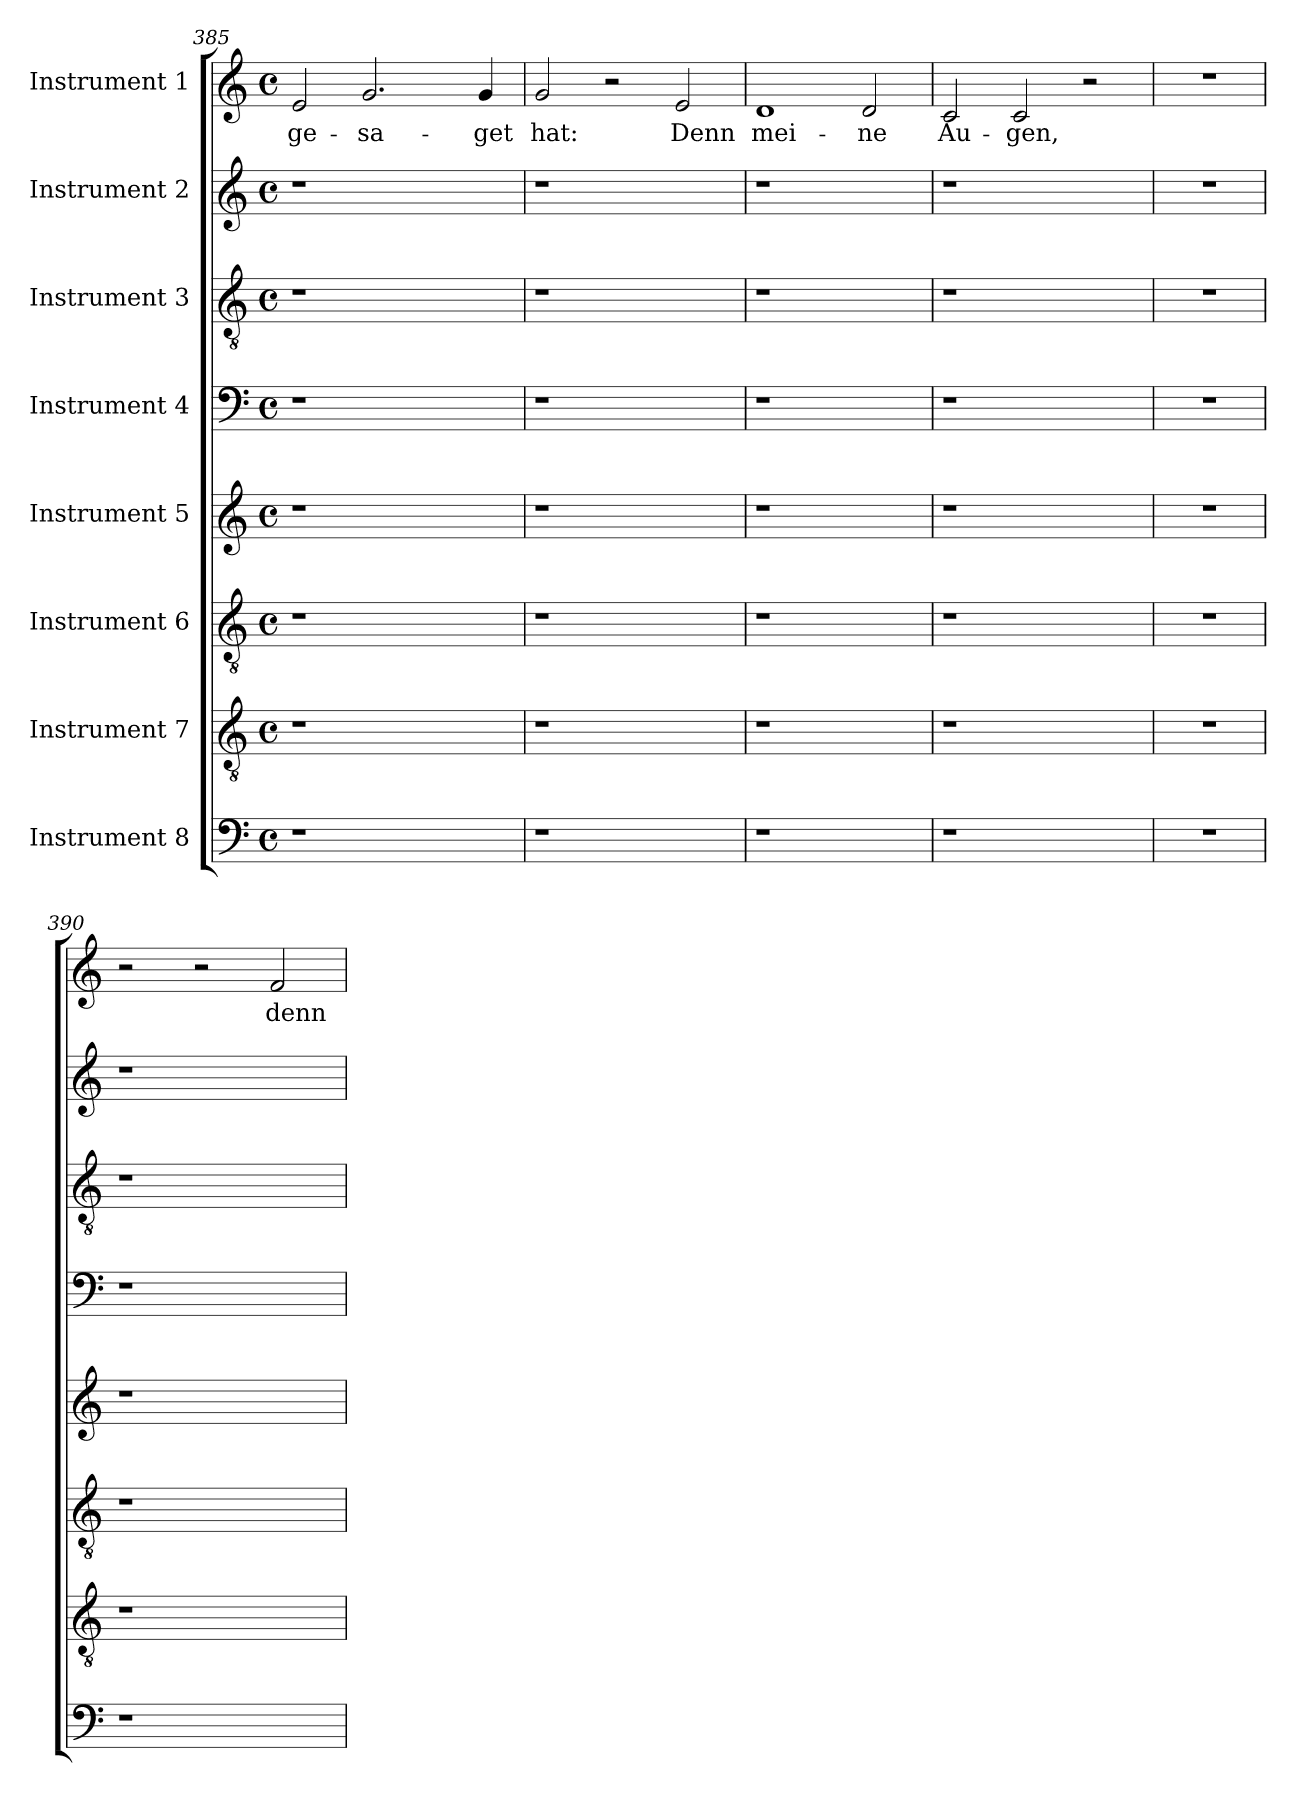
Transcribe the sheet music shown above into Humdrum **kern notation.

**kern	**kern	**kern	**kern	**kern	**kern	**kern	**kern	**text
*part8	*part7	*part6	*part5	*part4	*part3	*part2	*part1	*part1
*staff8	*staff7	*staff6	*staff5	*staff4	*staff3	*staff2	*staff1	*staff1
*I"Instrument 8	*I"Instrument 7	*I"Instrument 6	*I"Instrument 5	*I"Instrument 4	*I"Instrument 3	*I"Instrument 2	*I"Instrument 1	*
*clefF4	*clefGv2	*clefGv2	*clefG2	*clefF4	*clefGv2	*clefG2	*clefG2	*
*M4/4	*M4/4	*M4/4	*M4/4	*M4/4	*M4/4	*M4/4	*M4/4	*
*met(c)	*met(c)	*met(c)	*met(c)	*met(c)	*met(c)	*met(c)	*met(c)	*
=385	=385	=385	=385	=385	=385	=385	=385	=385
!	!	!	!	!	!	!	!	!LO:LY:b:cj
1r	1r	1r	1r	1r	1r	1r	2e/	ge-
!	!	!	!	!	!	!	!	!LO:LY:b:cj
.	.	.	.	.	.	.	2.g/	-sa-
2ryy	2ryy	2ryy	2ryy	2ryy	2ryy	2ryy	.	.
!	!	!	!	!	!	!	!	!LO:LY:b:cj
.	.	.	.	.	.	.	4g/	-get
=386	=386	=386	=386	=386	=386	=386	=386	=386
!	!	!	!	!	!	!	!	!LO:LY:b:cj
1r	1r	1r	1r	1r	1r	1r	2g/	hat:
.	.	.	.	.	.	.	2r	.
!	!	!	!	!	!	!	!	!LO:LY:b:cj
2ryy	2ryy	2ryy	2ryy	2ryy	2ryy	2ryy	2e/	Denn
=387	=387	=387	=387	=387	=387	=387	=387	=387
!	!	!	!	!	!	!	!	!LO:LY:b:cj
1r	1r	1r	1r	1r	1r	1r	1d	mei-
!	!	!	!	!	!	!	!	!LO:LY:b:cj
2ryy	2ryy	2ryy	2ryy	2ryy	2ryy	2ryy	2d/	-ne
=388	=388	=388	=388	=388	=388	=388	=388	=388
!	!	!	!	!	!	!	!	!LO:LY:b:cj
1r	1r	1r	1r	1r	1r	1r	2c/	Au-
!	!	!	!	!	!	!	!	!LO:LY:b:cj
.	.	.	.	.	.	.	2c/	-gen,
2ryy	2ryy	2ryy	2ryy	2ryy	2ryy	2ryy	2r	.
=389	=389	=389	=389	=389	=389	=389	=389	=389
1r	1r	1r	1r	1r	1r	1r	1r	.
=390	=390	=390	=390	=390	=390	=390	=390	=390
1r	1r	1r	1r	1r	1r	1r	2r	.
.	.	.	.	.	.	.	2r	.
!	!	!	!	!	!	!	!	!LO:LY:b:cj
2ryy	2ryy	2ryy	2ryy	2ryy	2ryy	2ryy	2f/	denn
=	=	=	=	=	=	=	=	=
*-	*-	*-	*-	*-	*-	*-	*-	*-
